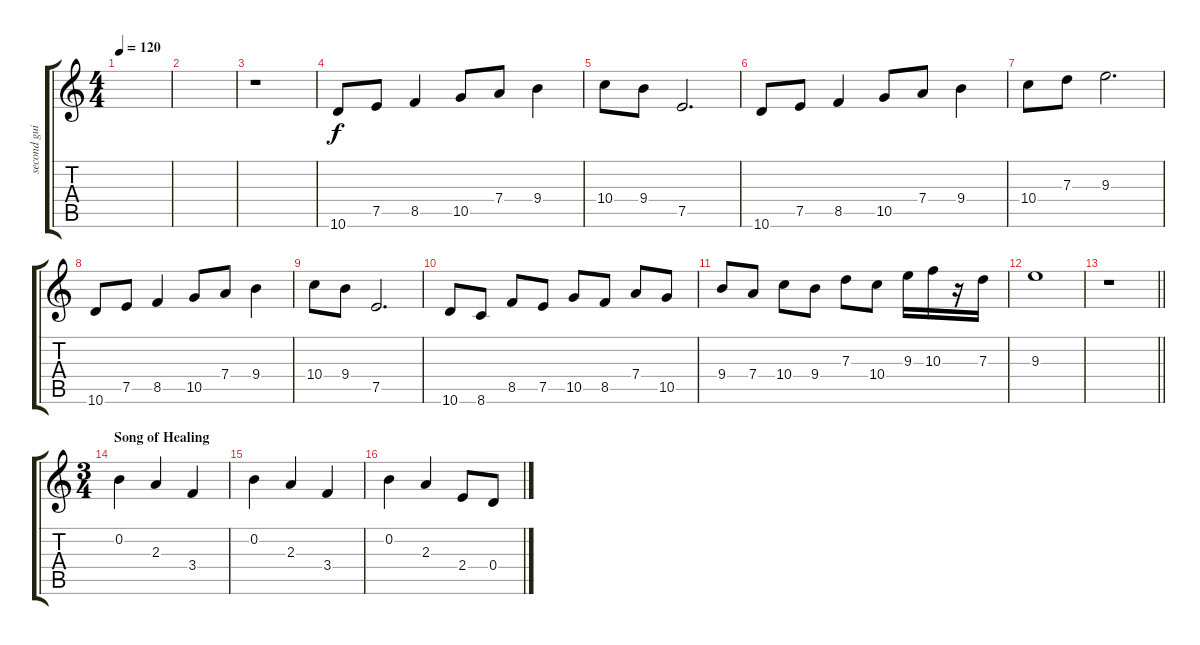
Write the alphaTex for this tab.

\track ("second guitar" "second gui") {instrument acousticguitarsteel}
\staff {score tabs}
\tuning (E4 B3 G3 D3 A2 E2) {hide}
\ts (4 4)
\tempo 120
\clef g2
\ks c
|
|
r.1 |
10.6.8 7.5.8 8.5.4 10.5.8 7.4.8 9.4.4 |
10.4.8 9.4.8 7.5.2{d} |
10.6.8 7.5.8 8.5.4 10.5.8 7.4.8 9.4.4 |
10.4.8 7.3.8 9.3.2{d} |
10.6.8 7.5.8 8.5.4 10.5.8 7.4.8 9.4.4 |
10.4.8 9.4.8 7.5.2{d} |
10.6.8 8.6.8 8.5.8 7.5.8 10.5.8 8.5.8 7.4.8 10.5.8 |
9.4.8 7.4.8 10.4.8 9.4.8 7.3.8 10.4.8 9.3.16 10.3.16 r.16 7.3.16 |
9.3.1 |
\barLineRight lightlight
r.1 |
\ts (3 4)
\section ("" "Song of Healing")
0.2.4 2.3.4 3.4.4 |
0.2.4 2.3.4 3.4.4 |
0.2.4 2.3.4 2.4.8 0.4.8
